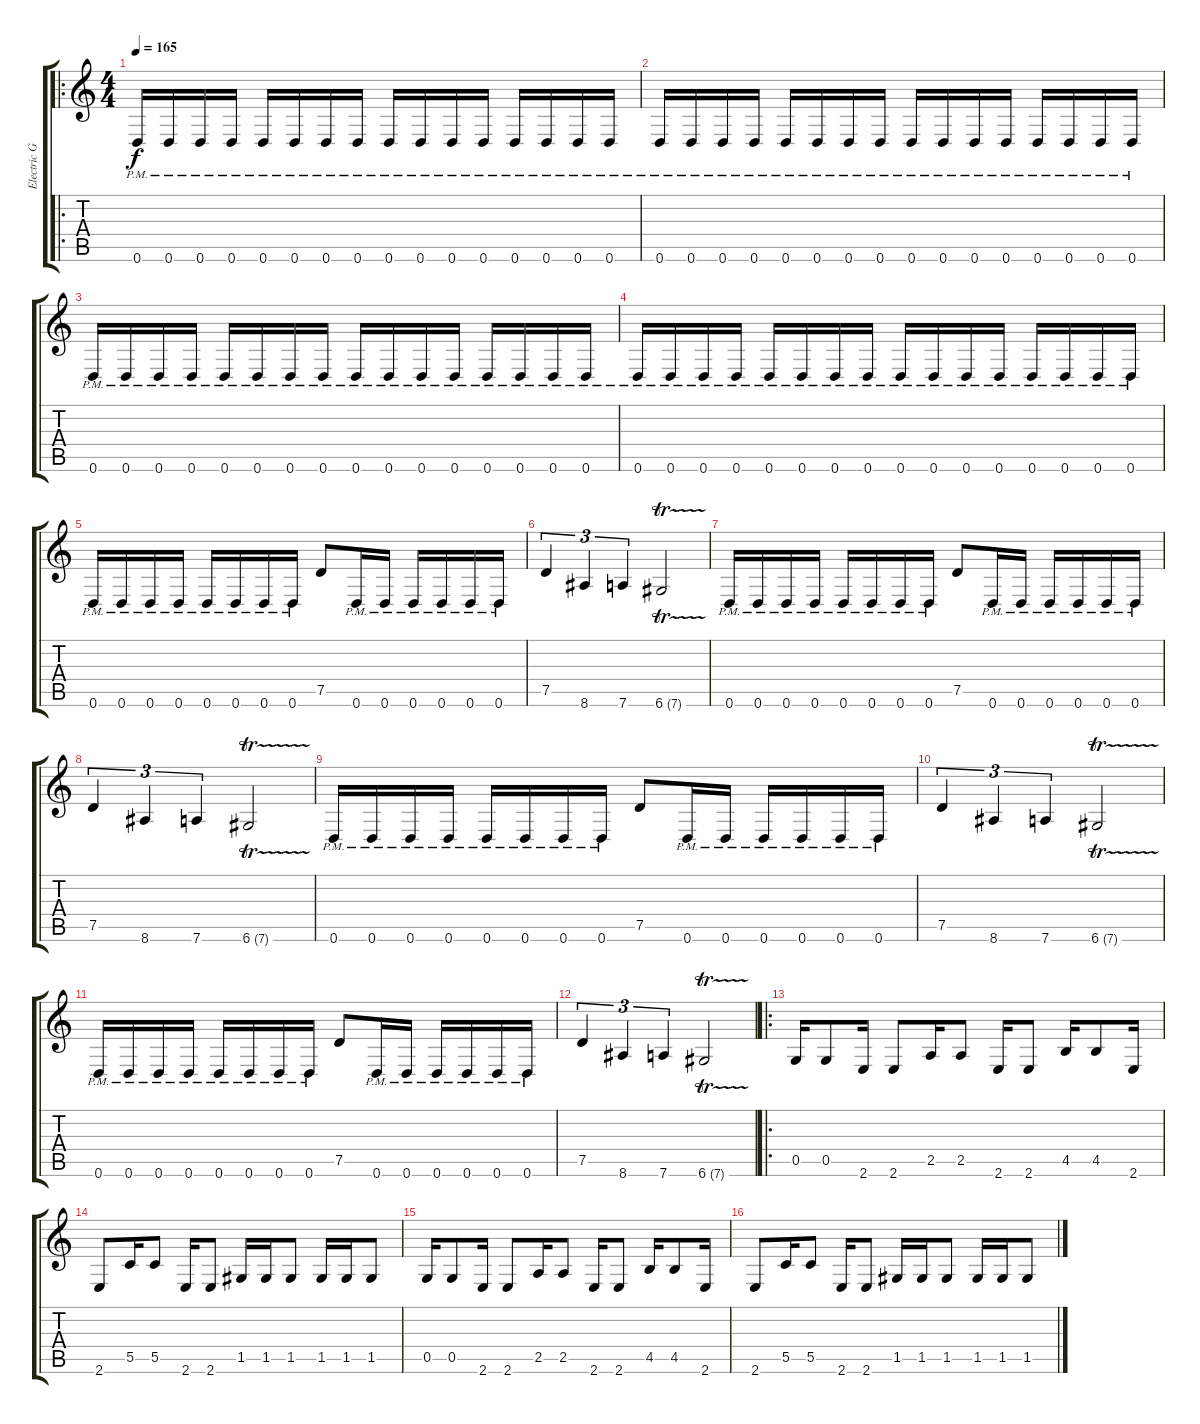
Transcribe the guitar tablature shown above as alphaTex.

\track ("Electric Guitar" "Electric G") {instrument distortionguitar}
\staff {score tabs}
\tuning (D4 A3 F3 C3 G2 D2) {hide}
\ro
\ts (4 4)
\tempo 165
\clef g2
\ks c
0.6{pm}.16{dy f} 0.6{pm}.16 0.6{pm}.16 0.6{pm}.16 0.6{pm}.16 0.6{pm}.16 0.6{pm}.16 0.6{pm}.16 0.6{pm}.16 0.6{pm}.16 0.6{pm}.16 0.6{pm}.16 0.6{pm}.16 0.6{pm}.16 0.6{pm}.16 0.6{pm}.16 |
0.6{pm}.16 0.6{pm}.16 0.6{pm}.16 0.6{pm}.16 0.6{pm}.16 0.6{pm}.16 0.6{pm}.16 0.6{pm}.16 0.6{pm}.16 0.6{pm}.16 0.6{pm}.16 0.6{pm}.16 0.6{pm}.16 0.6{pm}.16 0.6{pm}.16 0.6{pm}.16 |
0.6{pm}.16 0.6{pm}.16 0.6{pm}.16 0.6{pm}.16 0.6{pm}.16 0.6{pm}.16 0.6{pm}.16 0.6{pm}.16 0.6{pm}.16 0.6{pm}.16 0.6{pm}.16 0.6{pm}.16 0.6{pm}.16 0.6{pm}.16 0.6{pm}.16 0.6{pm}.16 |
0.6{pm}.16 0.6{pm}.16 0.6{pm}.16 0.6{pm}.16 0.6{pm}.16 0.6{pm}.16 0.6{pm}.16 0.6{pm}.16 0.6{pm}.16 0.6{pm}.16 0.6{pm}.16 0.6{pm}.16 0.6{pm}.16 0.6{pm}.16 0.6{pm}.16 0.6{pm}.16 |
0.6{pm}.16 0.6{pm}.16 0.6{pm}.16 0.6{pm}.16 0.6{pm}.16 0.6{pm}.16 0.6{pm}.16 0.6{pm}.16 7.5.8 0.6{pm}.16 0.6{pm}.16 0.6{pm}.16 0.6{pm}.16 0.6{pm}.16 0.6{pm}.16 |
7.5.4{tu (3 2)} 8.6.4{tu (3 2)} 7.6.4{tu (3 2)} 6.6{tr (7 32)}.2 |
0.6{pm}.16 0.6{pm}.16 0.6{pm}.16 0.6{pm}.16 0.6{pm}.16 0.6{pm}.16 0.6{pm}.16 0.6{pm}.16 7.5.8 0.6{pm}.16 0.6{pm}.16 0.6{pm}.16 0.6{pm}.16 0.6{pm}.16 0.6{pm}.16 |
7.5.4{tu (3 2)} 8.6.4{tu (3 2)} 7.6.4{tu (3 2)} 6.6{tr (7 32)}.2 |
0.6{pm}.16 0.6{pm}.16 0.6{pm}.16 0.6{pm}.16 0.6{pm}.16 0.6{pm}.16 0.6{pm}.16 0.6{pm}.16 7.5.8 0.6{pm}.16 0.6{pm}.16 0.6{pm}.16 0.6{pm}.16 0.6{pm}.16 0.6{pm}.16 |
7.5.4{tu (3 2)} 8.6.4{tu (3 2)} 7.6.4{tu (3 2)} 6.6{tr (7 32)}.2 |
0.6{pm}.16 0.6{pm}.16 0.6{pm}.16 0.6{pm}.16 0.6{pm}.16 0.6{pm}.16 0.6{pm}.16 0.6{pm}.16 7.5.8 0.6{pm}.16 0.6{pm}.16 0.6{pm}.16 0.6{pm}.16 0.6{pm}.16 0.6{pm}.16 |
7.5.4{tu (3 2)} 8.6.4{tu (3 2)} 7.6.4{tu (3 2)} 6.6{tr (7 32)}.2 |
\ro
0.5.16 0.5.8 2.6.16 2.6.8 2.5.16 2.5.8 2.6.16 2.6.8 4.5.16 4.5.8 2.6.16 |
2.6.8 5.5.16 5.5.8 2.6.16 2.6.8 1.5.16 1.5.16 1.5.8 1.5.16 1.5.16 1.5.8 |
0.5.16 0.5.8 2.6.16 2.6.8 2.5.16 2.5.8 2.6.16 2.6.8 4.5.16 4.5.8 2.6.16 |
2.6.8 5.5.16 5.5.8 2.6.16 2.6.8 1.5.16 1.5.16 1.5.8 1.5.16 1.5.16 1.5.8
